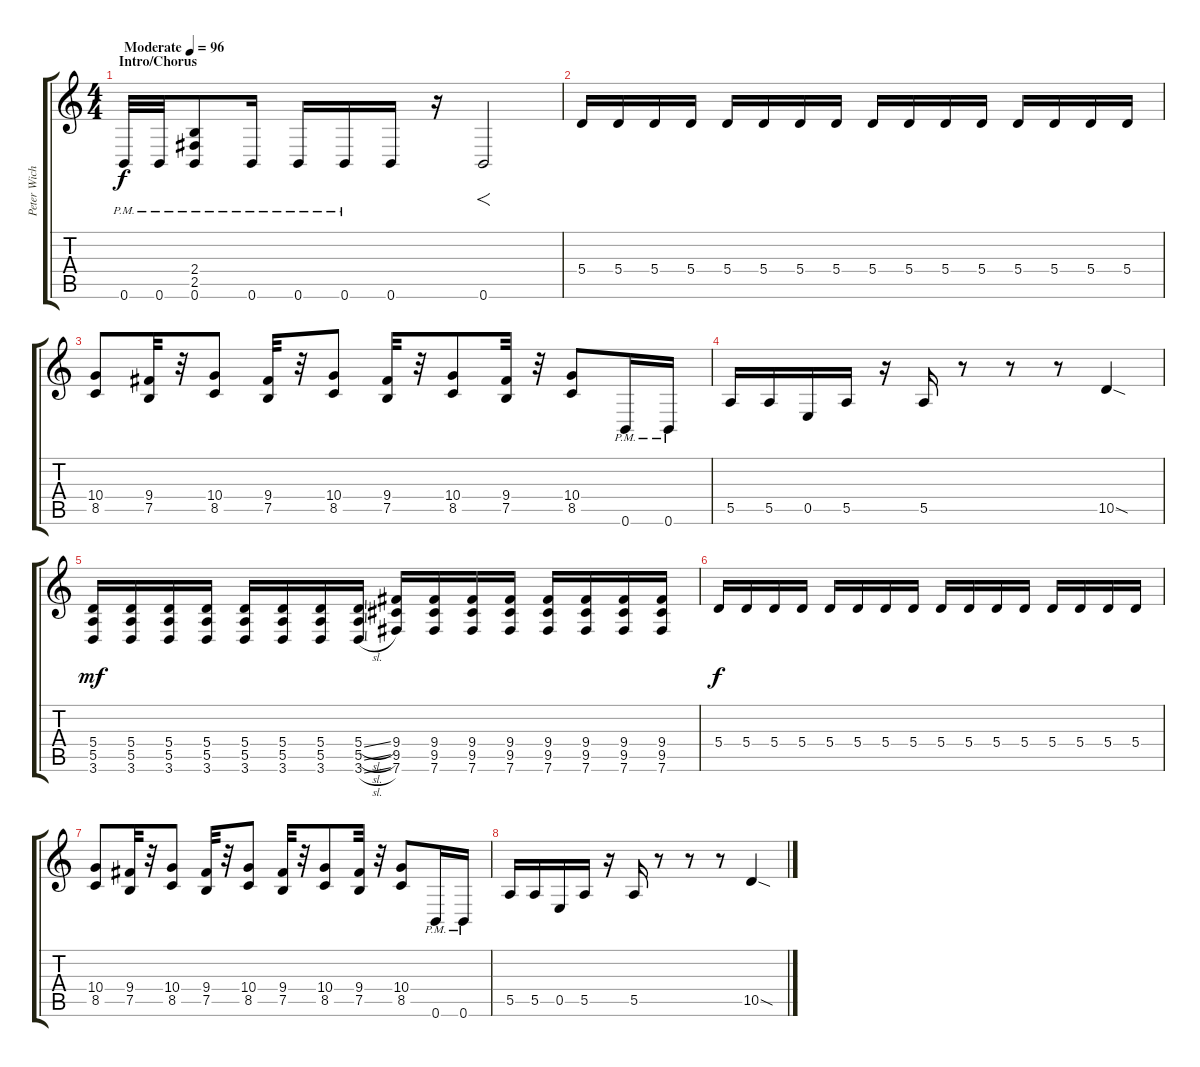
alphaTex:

\track ("Peter Wichers (Guitar)" "Peter Wich") {instrument distortionguitar}
\staff {score tabs}
\tuning (B3 Gb3 D3 A2 E2 B1) {hide}
\ts (4 4)
\section ("" "Intro/Chorus")
\tempo (96 "Moderate")
\clef g2
\ks c
0.6{pm}.32{dy f instrument distortionguitar} 0.6{pm}.32 (2.4 2.5 0.6{pm}).8 0.6{pm}.16 0.6{pm}.16 0.6{pm}.16 0.6.16 r.16 0.6.2{f} |
5.4.16 5.4.16 5.4.16 5.4.16 5.4.16 5.4.16 5.4.16 5.4.16 5.4.16 5.4.16 5.4.16 5.4.16 5.4.16 5.4.16 5.4.16 5.4.16 |
(10.4 8.5).8 (9.4 7.5).32 r.32 (10.4 8.5).8 (9.4 7.5).32 r.32 (10.4 8.5).8 (9.4 7.5).32 r.32 (10.4 8.5).8 (9.4 7.5).32 r.32 (10.4 8.5).8 0.6{pm}.16 0.6{pm}.16 |
5.5.16 5.5.16 0.5.16 5.5.16 r.16 5.5.16 r.8 r.8 r.8 10.5{sod}.4 |
(5.4 5.5 3.6).16{dy mf} (5.4 5.5 3.6).16 (5.4 5.5 3.6).16 (5.4 5.5 3.6).16 (5.4 5.5 3.6).16 (5.4 5.5 3.6).16 (5.4 5.5 3.6).16 (5.4{sl} 5.5{sl} 3.6{sl}).16 (9.4 9.5 7.6).16 (9.4 9.5 7.6).16 (9.4 9.5 7.6).16 (9.4 9.5 7.6).16 (9.4 9.5 7.6).16 (9.4 9.5 7.6).16 (9.4 9.5 7.6).16 (9.4 9.5 7.6).16 |
5.4.16{dy f} 5.4.16 5.4.16 5.4.16 5.4.16 5.4.16 5.4.16 5.4.16 5.4.16 5.4.16 5.4.16 5.4.16 5.4.16 5.4.16 5.4.16 5.4.16 |
(10.4 8.5).8 (9.4 7.5).32 r.32 (10.4 8.5).8 (9.4 7.5).32 r.32 (10.4 8.5).8 (9.4 7.5).32 r.32 (10.4 8.5).8 (9.4 7.5).32 r.32 (10.4 8.5).8 0.6{pm}.16 0.6{pm}.16 |
5.5.16 5.5.16 0.5.16 5.5.16 r.16 5.5.16 r.8 r.8 r.8 10.5{sod}.4
